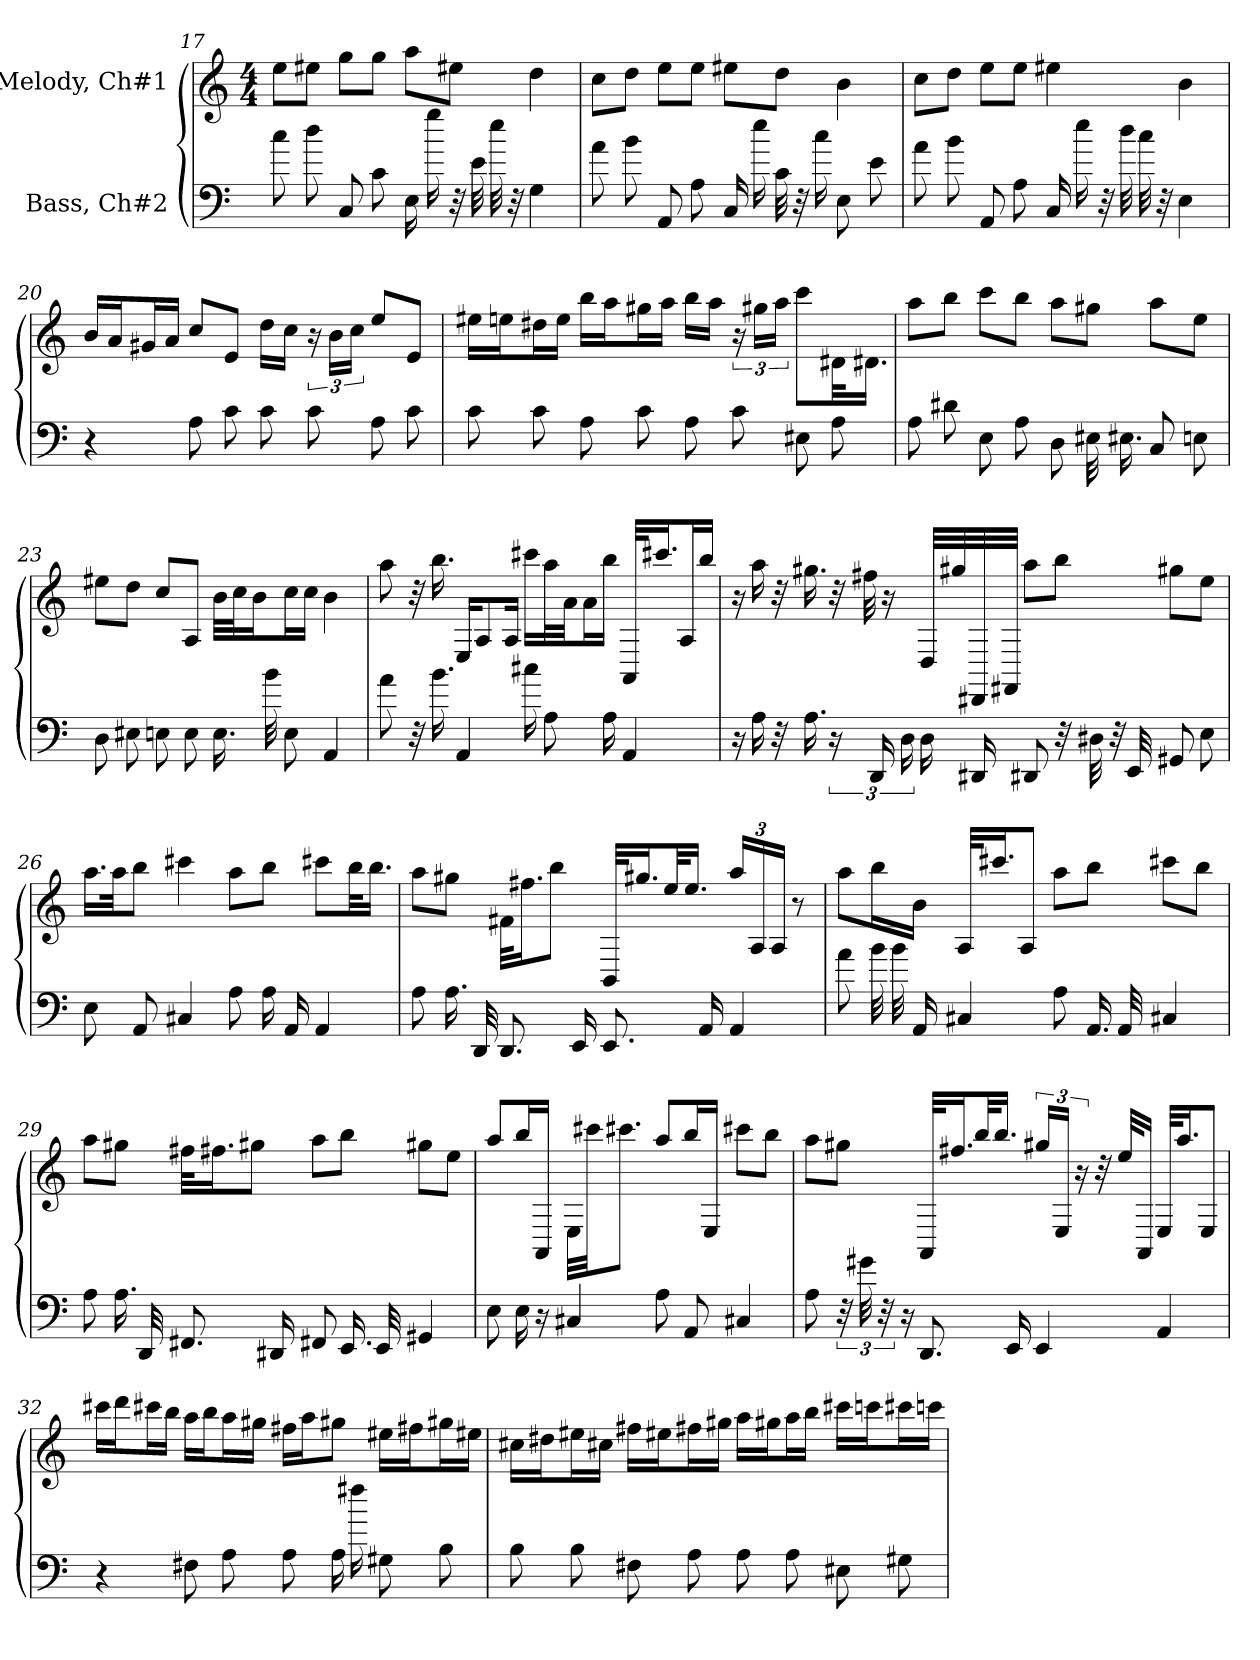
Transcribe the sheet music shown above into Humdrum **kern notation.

**kern	**kern
*part2	*part1
*staff2	*staff1
*I"Bass, Ch#2	*I"Melody, Ch#1
*clefF4	*
*	*M4/4
=17	=17
8cc	8eeL
8dd	8ee#XJ
8C	8ggL
8c	8ggJ
16E	8aaL
16gg	.
32r	8ee#XJ
32e	.
32ee	.
32r	.
4G	4dd
=18	=18
8a	8ccL
8b	8ddJ
8AA	8eeL
8A	8eeJ
16C	8ee#XL
16ee	.
32c	8ddJ
32r	.
16cc	.
8E	4b
8e	.
=19	=19
8a	8ccL
8b	8ddJ
8AA	8eeL
8A	8eeJ
16C	4ee#X
16ee	.
32r	.
32dd	.
32cc	.
32r	.
4E	4b
=20	=20
4r	16bLL
.	16aJ
.	16g#XL
.	16aJJ
8A	8ccL
8c	8eJ
8c	16ddLL
.	16ccJJ
8c	24r
.	24bLL
.	24ccJJ
8A	8eeL
8c	8eJ
=21	=21
8c	16ee#XLL
.	16eeJ
8c	16dd#XL
.	16eeJJ
8A	16bbLL
.	16aaJ
8c	16gg#XL
.	16aaJJ
8A	16bbLL
.	16aaJJ
8c	24r
.	24gg#XLL
.	24aaJJ
8E#X	8cccL
8A	32d#XKL
.	16.d#XJJ
=22	=22
8A	8aaL
8d#X	8bbJ
8E	8cccL
8A	8bbJ
8D	8aaL
32E#X	8gg#XJ
16.E#X	.
8C	8aaL
8E	8eeJ
=23	=23
8D	8ee#XL
8E#X	8ddJ
8E	8ccL
8E	8AJ
16.E	32bLLL
.	32ccJ
.	16bJ
32b	.
8E	16ccL
.	16ccJJ
4AA	4b
=24	=24
8a	8aa
32r	32r
16.b	16.bb
4AA	16EKL
.	8A
.	16AJk
16cc#X	16ccc#XLL
8A	32aaL
.	32aJJ
.	16aL
16A	16bbJJ
4AA	32AAKLL
.	16.ccc#XJ
.	16AL
.	16bbJJ
=25	=25
16r	16r
16A	16aa
32r	32r
16.A	16.gg#X
24r	32r
.	32ff#X
24DD	.
.	16r
24D	.
16D	32DLLL
.	32gg#X
16DD#X	32DD#X
.	32FF#XJJJ
8DD#X	8aaL
32r	8bbJ
32D#X	.
32r	.
32EE	.
8GG#X	8gg#XL
8E	8eeJ
=26	=26
8E	16.aaLL
.	32aaJk
8AA	8bbJ
4C#X	4ccc#X
8A	8aaL
16A	8bbJ
16AA	.
4AA	8ccc#XL
.	32bbKL
.	16.bbJJ
=27	=27
8A	8aaL
16.A	8gg#XJ
32DD	.
8.DD	32f#XKLL
.	16.ff#XJ
.	8bbJ
16EE	.
8.EE	32BBKLL
.	16.gg#XJ
.	32eeKL
.	16.eeJJ
16AA	.
4AA	24aaLL
.	24A
.	24AJJ
.	8r
=28	=28
8a	8aaL
32b	16bbL
32b	.
16AA	16bJJ
4C#X	32AKLL
.	16.ccc#XJ
.	8AJ
8A	8aaL
16.AA	8bbJ
32AA	.
4C#X	8ccc#XL
.	8bbJ
=29	=29
8A	8aaL
16.A	8gg#XJ
32DD	.
8.FF#X	32ff#XKLL
.	16.ff#XJ
.	8gg#XJ
16DD#X	.
8FF#X	8aaL
16.EE	8bbJ
32EE	.
4GG#X	8gg#XL
.	8eeJ
=30	=30
8E	8aaL
16E	16bbL
16r	16AAJJ
4C#X	32ELLL
.	32ccc#XJJ
.	8.ccc#XJ
8A	8aaL
8AA	16bbL
.	16EJJ
4C#X	8ccc#XL
.	8bbJ
=31	=31
8A	8aaL
48r	8gg#XJ
48g#X	.
48r	.
16r	.
8.DD	32AAKLL
.	16.ff#XJ
.	32bbKL
.	16.bbJJ
16EE	.
4EE	24gg#XLL
.	24EJJ
.	24r
.	32r
.	32eeKLL
.	16AAJJ
4AA	32EKLL
.	16.aaJ
.	8EJ
=32	=32
4r	16ccc#XLL
.	16dddJ
.	16ccc#XL
.	16bbJJ
8F#X	16aaLL
.	16bbJ
8A	16aaL
.	16gg#XJJ
8A	16ff#XLL
.	16aaJ
16A	8gg#XJ
16ff#X	.
8G#X	16ee#XLL
.	16ff#XJ
8B	16gg#XL
.	16ee#XJJ
=33	=33
8B	16cc#XLL
.	16dd#XJ
8B	16ee#XL
.	16cc#XJJ
8F#X	16ff#XLL
.	16ee#XJ
8A	16ff#XL
.	16gg#XJJ
8A	16aaLL
.	16gg#XJ
8A	16aaL
.	16bbJJ
8E#X	16ccc#XLL
.	16cccJ
8G#X	16ccc#XL
.	16cccJJ
=	=
*-	*-
